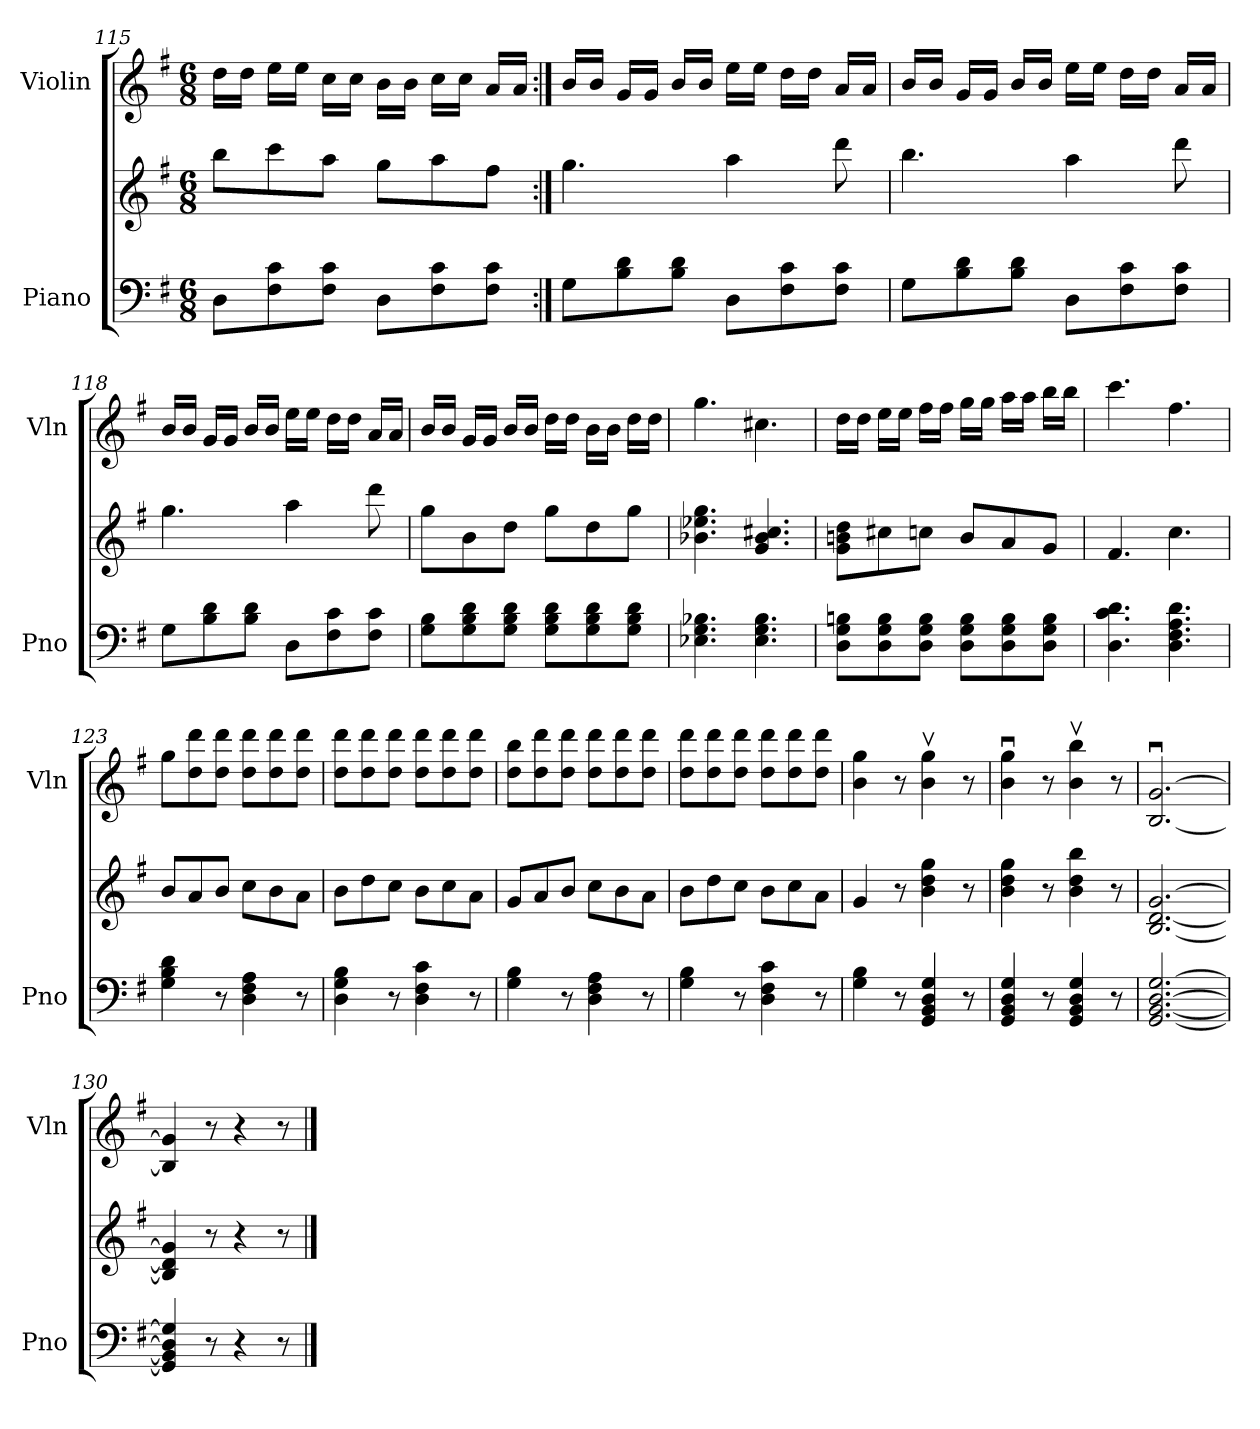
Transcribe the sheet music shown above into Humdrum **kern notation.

**kern	**kern	**kern
*part2	*part2	*part1
*staff3	*staff2	*staff1
*I"Piano	*	*I"Violin
*I'Pno	*	*I'Vln
*clefF4	*clefG2	*clefG2
*k[f#]	*k[f#]	*k[f#]
*M6/8	*M6/8	*M6/8
=115	=115	=115
8D\L	8bb\L	16dd\LL
.	.	16dd\JJ
8F#\ 8c\	8ccc\	16ee\LL
.	.	16ee\JJ
8F#\ 8c\J	8aa\J	16cc\LL
.	.	16cc\JJ
8D\L	8gg\L	16b\LL
.	.	16b\JJ
8F#\ 8c\	8aa\	16cc\LL
.	.	16cc\JJ
8F#\ 8c\J	8ff#\J	16a/LL
.	.	16a/JJ
!!LO:LB:g=z
=116:|!	=116:|!	=116:|!
8G\L	4.gg\	16b/LL
.	.	16b/JJ
8B\ 8d\	.	16g/LL
.	.	16g/JJ
8B\ 8d\J	.	16b/LL
.	.	16b/JJ
8D\L	4aa\	16ee\LL
.	.	16ee\JJ
8F#\ 8c\	.	16dd\LL
.	.	16dd\JJ
8F#\ 8c\J	8ddd\	16a/LL
.	.	16a/JJ
=117	=117	=117
8G\L	4.bb\	16b/LL
.	.	16b/JJ
8B\ 8d\	.	16g/LL
.	.	16g/JJ
8B\ 8d\J	.	16b/LL
.	.	16b/JJ
8D\L	4aa\	16ee\LL
.	.	16ee\JJ
8F#\ 8c\	.	16dd\LL
.	.	16dd\JJ
8F#\ 8c\J	8ddd\	16a/LL
.	.	16a/JJ
=118	=118	=118
8G\L	4.gg\	16b/LL
.	.	16b/JJ
8B\ 8d\	.	16g/LL
.	.	16g/JJ
8B\ 8d\J	.	16b/LL
.	.	16b/JJ
8D\L	4aa\	16ee\LL
.	.	16ee\JJ
8F#\ 8c\	.	16dd\LL
.	.	16dd\JJ
8F#\ 8c\J	8ddd\	16a/LL
.	.	16a/JJ
=119	=119	=119
8G\ 8B\L	8gg\L	16b/LL
.	.	16b/JJ
8G\ 8B\ 8d\	8b\	16g/LL
.	.	16g/JJ
8G\ 8B\ 8d\J	8dd\J	16b/LL
.	.	16b/JJ
8G\ 8B\ 8d\L	8gg\L	16dd\LL
.	.	16dd\JJ
8G\ 8B\ 8d\	8dd\	16b\LL
.	.	16b\JJ
8G\ 8B\ 8d\J	8gg\J	16dd\LL
.	.	16dd\JJ
=120	=120	=120
4.E-X\ 4.G\ 4.B-X\	4.b-X\ 4.ee-X\ 4.gg\	4.gg\
4.E-\ 4.G\ 4.B-\	4.g/ 4.b-/ 4.cc#X/	4.cc#X\
!!LO:PB:g=z
=121	=121	=121
8D\ 8G\ 8Bn\L	8g\ 8bn\ 8dd\L	16dd\LL
.	.	16dd\JJ
8D\ 8G\ 8B\	8cc#X\	16ee\LL
.	.	16ee\JJ
8D\ 8G\ 8B\J	8ccn\J	16ff#\LL
.	.	16ff#\JJ
8D\ 8G\ 8B\L	8b/L	16gg\LL
.	.	16gg\JJ
8D\ 8G\ 8B\	8a/	16aa\LL
.	.	16aa\JJ
8D\ 8G\ 8B\J	8g/J	16bb\LL
.	.	16bb\JJ
=122	=122	=122
4.D\ 4.c\ 4.d\	4.f#/	4.ccc\
4.D\ 4.F#\ 4.A\ 4.d\	4.cc\	4.ff#\
=123	=123	=123
4G\ 4B\ 4d\	8b/L	8gg\L
.	8a/	8dd\ 8ddd\
8r	8b/J	8dd\ 8ddd\J
4D\ 4F#\ 4A\	8cc\L	8dd\ 8ddd\L
.	8b\	8dd\ 8ddd\
8r	8a\J	8dd\ 8ddd\J
=124	=124	=124
4D\ 4G\ 4B\	8b\L	8dd\ 8ddd\L
.	8dd\	8dd\ 8ddd\
8r	8cc\J	8dd\ 8ddd\J
4D\ 4F#\ 4c\	8b\L	8dd\ 8ddd\L
.	8cc\	8dd\ 8ddd\
8r	8a\J	8dd\ 8ddd\J
=125	=125	=125
4G\ 4B\	8g/L	8dd\ 8bb\L
.	8a/	8dd\ 8ddd\
8r	8b/J	8dd\ 8ddd\J
4D\ 4F#\ 4A\	8cc\L	8dd\ 8ddd\L
.	8b\	8dd\ 8ddd\
8r	8a\J	8dd\ 8ddd\J
!!LO:LB:g=z
=126	=126	=126
4G\ 4B\	8b\L	8dd\ 8ddd\L
.	8dd\	8dd\ 8ddd\
8r	8cc\J	8dd\ 8ddd\J
4D\ 4F#\ 4c\	8b\L	8dd\ 8ddd\L
.	8cc\	8dd\ 8ddd\
8r	8a\J	8dd\ 8ddd\J
=127	=127	=127
4G\ 4B\	4g/	4b\ 4gg\
8r	8r	8r
4GG/ 4BB/ 4D/ 4G/	4b\ 4dd\ 4gg\	4b\v 4gg\v
8r	8r	8r
=128	=128	=128
4GG/ 4BB/ 4D/ 4G/	4b\ 4dd\ 4gg\	4b\u 4gg\u
8r	8r	8r
4GG/ 4BB/ 4D/ 4G/	4b\ 4dd\ 4bb\	4b\v 4bb\v
8r	8r	8r
=129	=129	=129
[2.GG/ [2.BB/ [2.D/ [2.G/	[2.B/ [2.d/ [2.g/	[2.B/u [2.g/u
=130	=130	=130
4GG/] 4BB/] 4D/] 4G/]	4B/] 4d/] 4g/]	4B/] 4g/]
8r	8r	8r
4r	4r	4r
8r	8r	8r
==	==	==
*-	*-	*-
